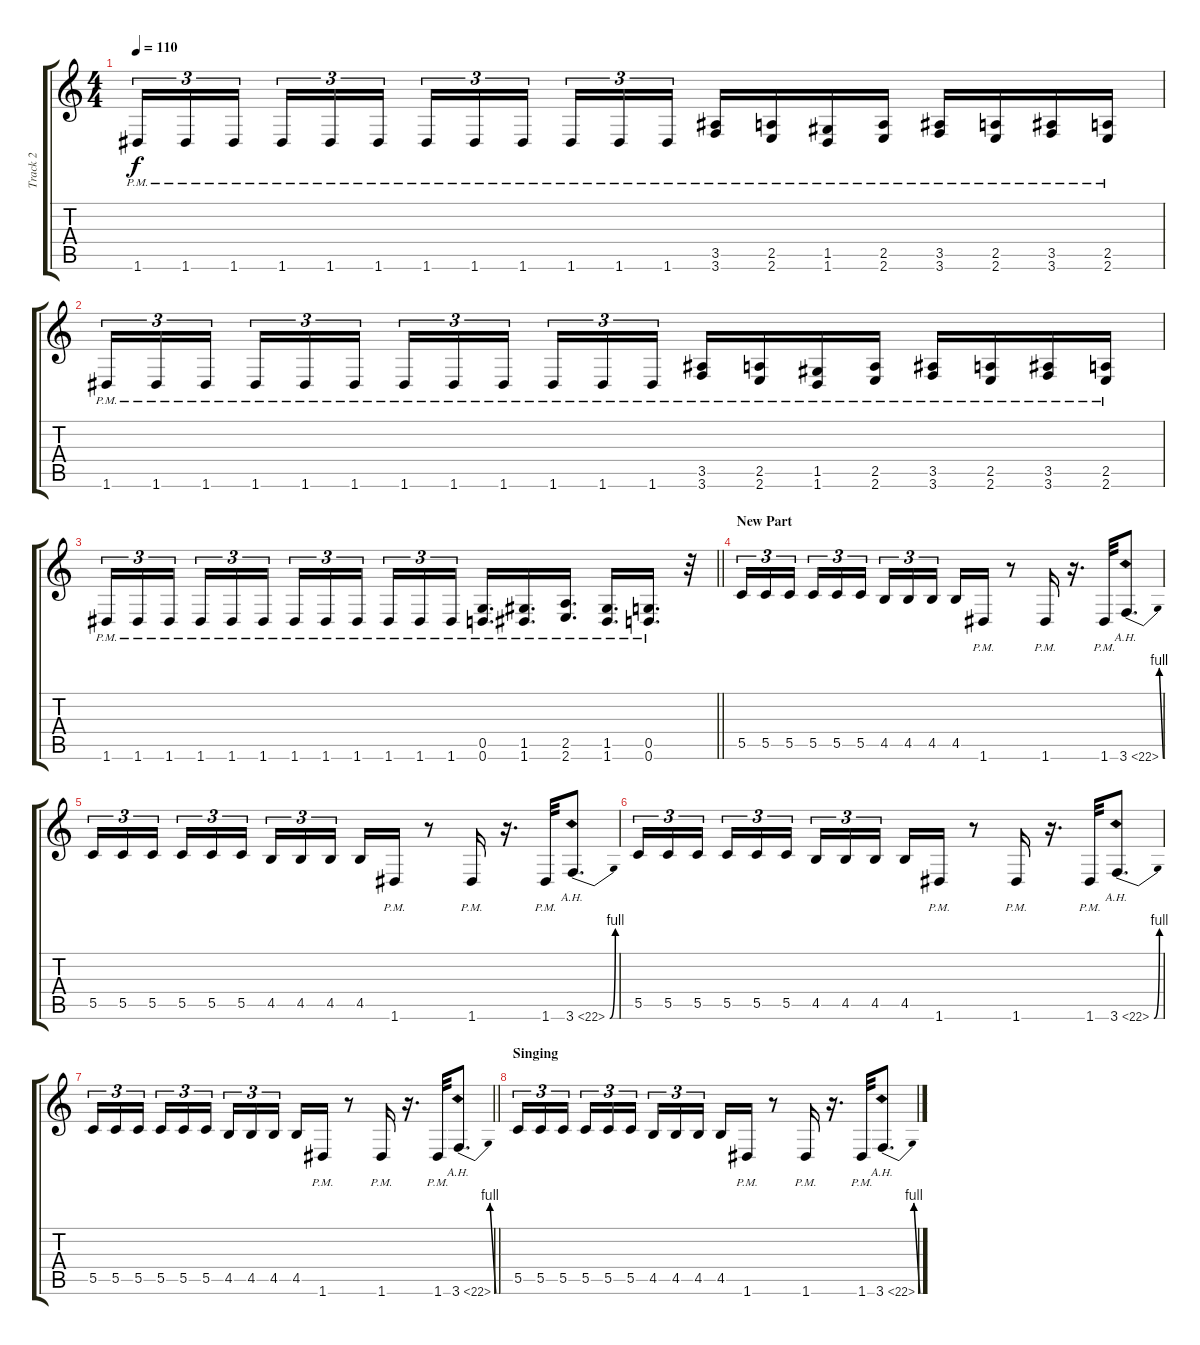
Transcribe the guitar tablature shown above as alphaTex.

\track ("Track 2" "Track 2") {instrument distortionguitar}
\staff {score tabs}
\tuning (D4 A3 F3 C3 G2 D2) {hide}
\ts (4 4)
\tempo 110
\clef g2
\ks c
1.6{pm}.16{tu (3 2) dy f} 1.6{pm}.16{tu (3 2)} 1.6{pm}.16{tu (3 2) beam splitsecondary} 1.6{pm}.16{tu (3 2)} 1.6{pm}.16{tu (3 2)} 1.6{pm}.16{tu (3 2)} 1.6{pm}.16{tu (3 2)} 1.6{pm}.16{tu (3 2)} 1.6{pm}.16{tu (3 2) beam splitsecondary} 1.6{pm}.16{tu (3 2)} 1.6{pm}.16{tu (3 2)} 1.6{pm}.16{tu (3 2)} (3.5{pm} 3.6{pm}).16 (2.5{pm} 2.6{pm}).16 (1.5{pm} 1.6{pm}).16 (2.5{pm} 2.6{pm}).16 (3.5{pm} 3.6{pm}).16 (2.5{pm} 2.6{pm}).16 (3.5{pm} 3.6{pm}).16 (2.5{pm} 2.6{pm}).16 |
1.6{pm}.16{tu (3 2)} 1.6{pm}.16{tu (3 2)} 1.6{pm}.16{tu (3 2) beam splitsecondary} 1.6{pm}.16{tu (3 2)} 1.6{pm}.16{tu (3 2)} 1.6{pm}.16{tu (3 2)} 1.6{pm}.16{tu (3 2)} 1.6{pm}.16{tu (3 2)} 1.6{pm}.16{tu (3 2) beam splitsecondary} 1.6{pm}.16{tu (3 2)} 1.6{pm}.16{tu (3 2)} 1.6{pm}.16{tu (3 2)} (3.5{pm} 3.6{pm}).16 (2.5{pm} 2.6{pm}).16 (1.5{pm} 1.6{pm}).16 (2.5{pm} 2.6{pm}).16 (3.5{pm} 3.6{pm}).16 (2.5{pm} 2.6{pm}).16 (3.5{pm} 3.6{pm}).16 (2.5{pm} 2.6{pm}).16 |
\barLineRight lightlight
1.6{pm}.16{tu (3 2)} 1.6{pm}.16{tu (3 2)} 1.6{pm}.16{tu (3 2) beam splitsecondary} 1.6{pm}.16{tu (3 2)} 1.6{pm}.16{tu (3 2)} 1.6{pm}.16{tu (3 2)} 1.6{pm}.16{tu (3 2)} 1.6{pm}.16{tu (3 2)} 1.6{pm}.16{tu (3 2) beam splitsecondary} 1.6{pm}.16{tu (3 2)} 1.6{pm}.16{tu (3 2)} 1.6{pm}.16{tu (3 2)} (0.5{pm} 0.6{pm}).16{d} (1.5{pm} 1.6{pm}).16{d} (2.5{pm} 2.6{pm}).16{d} (1.5{pm} 1.6{pm}).16{d} (0.5{pm} 0.6{pm}).16{d} r.32 |
\section ("" "New Part")
5.5.16{tu (3 2)} 5.5.16{tu (3 2)} 5.5.16{tu (3 2) beam splitsecondary} 5.5.16{tu (3 2)} 5.5.16{tu (3 2)} 5.5.16{tu (3 2)} 4.5.16{tu (3 2)} 4.5.16{tu (3 2)} 4.5.16{tu (3 2) beam splitsecondary} 4.5.16 1.6{pm}.16 r.8 1.6{pm}.16 r.16{d} 1.6{pm}.32 3.6{be (bend 0 0 60 4) ah 19}.8{d} |
5.5.16{tu (3 2)} 5.5.16{tu (3 2)} 5.5.16{tu (3 2) beam splitsecondary} 5.5.16{tu (3 2)} 5.5.16{tu (3 2)} 5.5.16{tu (3 2)} 4.5.16{tu (3 2)} 4.5.16{tu (3 2)} 4.5.16{tu (3 2) beam splitsecondary} 4.5.16 1.6{pm}.16 r.8 1.6{pm}.16 r.16{d} 1.6{pm}.32 3.6{be (bend 0 0 60 4) ah 19}.8{d} |
5.5.16{tu (3 2)} 5.5.16{tu (3 2)} 5.5.16{tu (3 2) beam splitsecondary} 5.5.16{tu (3 2)} 5.5.16{tu (3 2)} 5.5.16{tu (3 2)} 4.5.16{tu (3 2)} 4.5.16{tu (3 2)} 4.5.16{tu (3 2) beam splitsecondary} 4.5.16 1.6{pm}.16 r.8 1.6{pm}.16 r.16{d} 1.6{pm}.32 3.6{be (bend 0 0 60 4) ah 19}.8{d} |
\barLineRight lightlight
5.5.16{tu (3 2)} 5.5.16{tu (3 2)} 5.5.16{tu (3 2) beam splitsecondary} 5.5.16{tu (3 2)} 5.5.16{tu (3 2)} 5.5.16{tu (3 2)} 4.5.16{tu (3 2)} 4.5.16{tu (3 2)} 4.5.16{tu (3 2) beam splitsecondary} 4.5.16 1.6{pm}.16 r.8 1.6{pm}.16 r.16{d} 1.6{pm}.32 3.6{be (bend 0 0 60 4) ah 19}.8{d} |
\section ("" "Singing")
5.5.16{tu (3 2)} 5.5.16{tu (3 2)} 5.5.16{tu (3 2) beam splitsecondary} 5.5.16{tu (3 2)} 5.5.16{tu (3 2)} 5.5.16{tu (3 2)} 4.5.16{tu (3 2)} 4.5.16{tu (3 2)} 4.5.16{tu (3 2) beam splitsecondary} 4.5.16 1.6{pm}.16 r.8 1.6{pm}.16 r.16{d} 1.6{pm}.32 3.6{be (bend 0 0 60 4) ah 19}.8{d}
